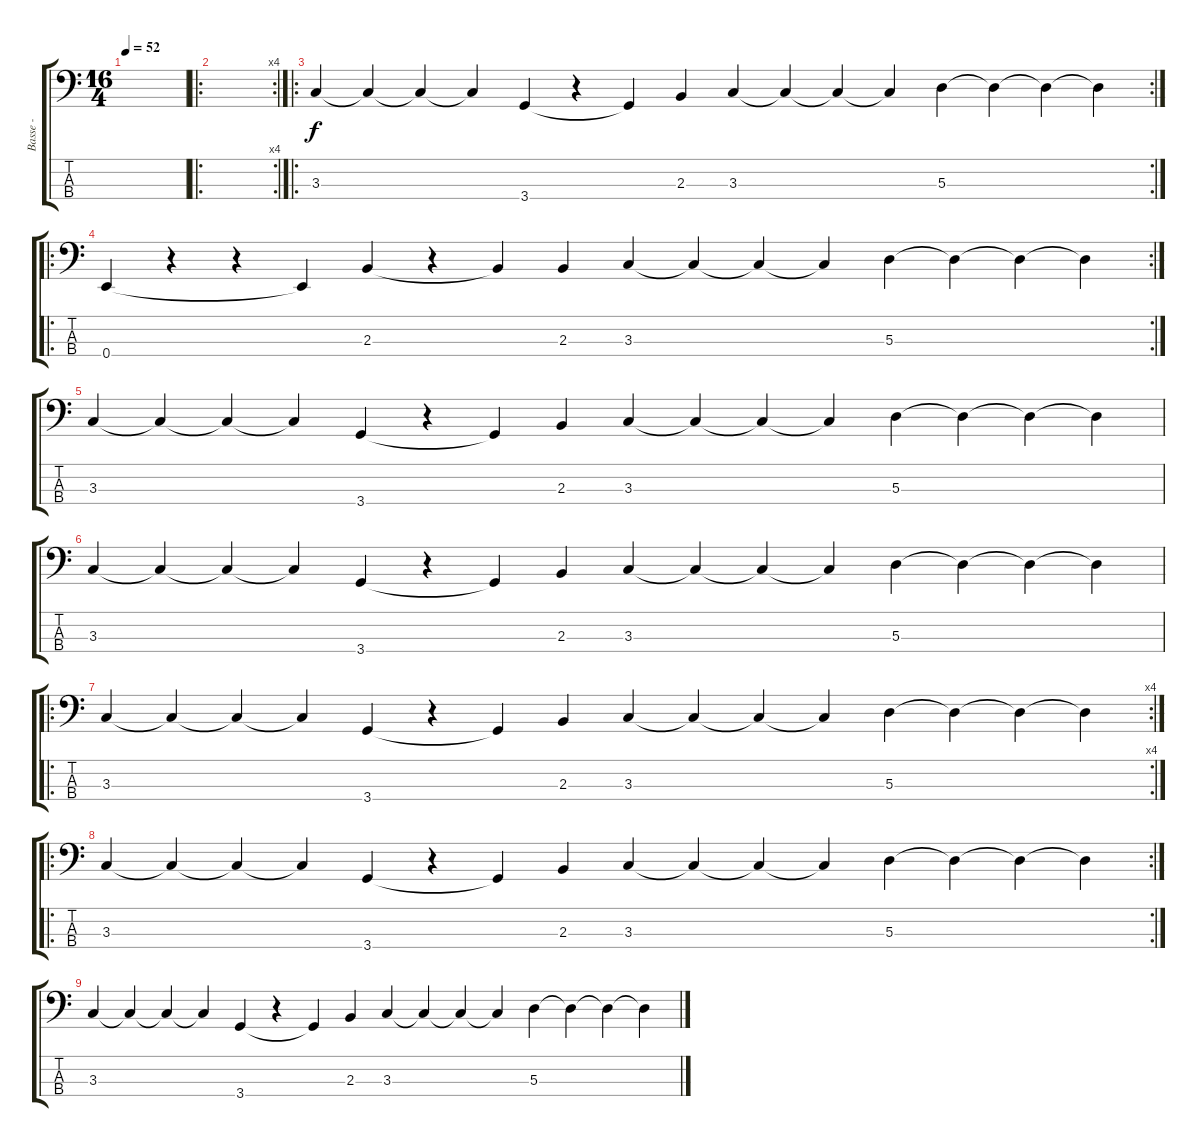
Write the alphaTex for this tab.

\track ("Basse - " "Basse - ") {instrument electricbassfinger}
\staff {score tabs}
\tuning (G2 D2 A1 E1) {hide}
\ts (16 4)
\tempo 52
\clef f4
\ks c
|
\ro
\rc 4
|
\ro
\rc 2
3.3.4 3.3{t}.4 3.3{t}.4 3.3{t}.4 3.4.4 r.4 3.4{t}.4 2.3.4 3.3.4 3.3{t}.4 3.3{t}.4 3.3{t}.4 5.3.4 5.3{t}.4 5.3{t}.4 5.3{t}.4 |
\ro
\rc 2
0.4.4 r.4 r.4 0.4{t}.4 2.3.4 r.4 2.3{t}.4 2.3.4 3.3.4 3.3{t}.4 3.3{t}.4 3.3{t}.4 5.3.4 5.3{t}.4 5.3{t}.4 5.3{t}.4 |
3.3.4 3.3{t}.4 3.3{t}.4 3.3{t}.4 3.4.4 r.4 3.4{t}.4 2.3.4 3.3.4 3.3{t}.4 3.3{t}.4 3.3{t}.4 5.3.4 5.3{t}.4 5.3{t}.4 5.3{t}.4 |
3.3.4 3.3{t}.4 3.3{t}.4 3.3{t}.4 3.4.4 r.4 3.4{t}.4 2.3.4 3.3.4 3.3{t}.4 3.3{t}.4 3.3{t}.4 5.3.4 5.3{t}.4 5.3{t}.4 5.3{t}.4 |
\ro
\rc 4
3.3.4 3.3{t}.4 3.3{t}.4 3.3{t}.4 3.4.4 r.4 3.4{t}.4 2.3.4 3.3.4 3.3{t}.4 3.3{t}.4 3.3{t}.4 5.3.4 5.3{t}.4 5.3{t}.4 5.3{t}.4 |
\ro
\rc 2
3.3.4 3.3{t}.4 3.3{t}.4 3.3{t}.4 3.4.4 r.4 3.4{t}.4 2.3.4 3.3.4 3.3{t}.4 3.3{t}.4 3.3{t}.4 5.3.4 5.3{t}.4 5.3{t}.4 5.3{t}.4 |
3.3.4 3.3{t}.4 3.3{t}.4 3.3{t}.4 3.4.4 r.4 3.4{t}.4 2.3.4 3.3.4 3.3{t}.4 3.3{t}.4 3.3{t}.4 5.3.4 5.3{t}.4 5.3{t}.4 5.3{t}.4
